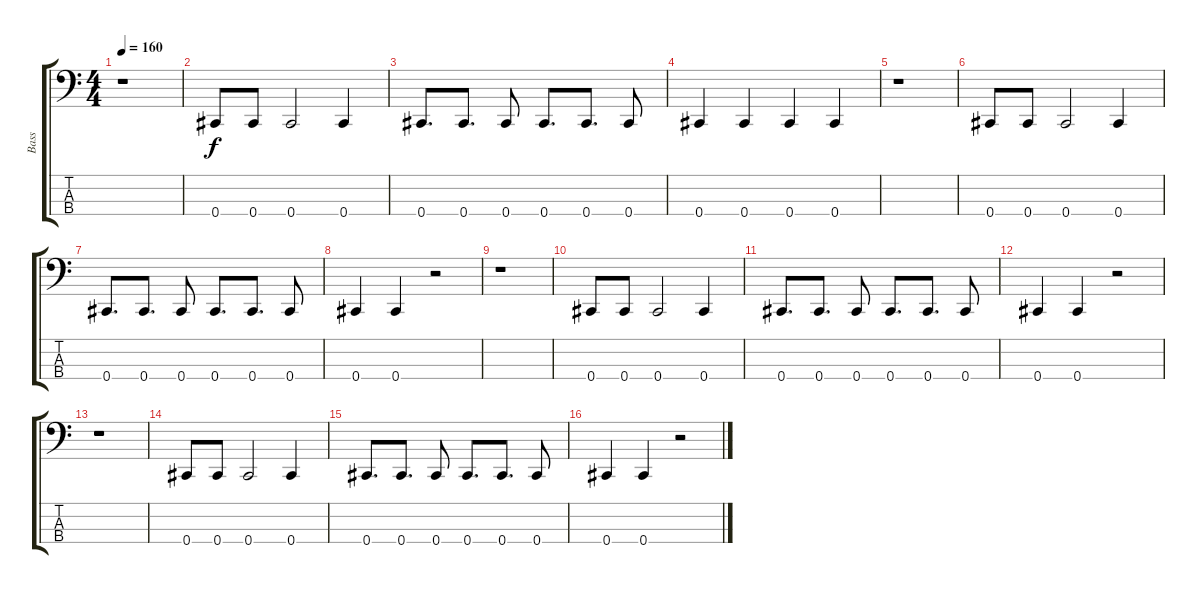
\track ("Bass" "Bass") {instrument electricbassfinger}
\staff {score tabs}
\tuning (Gb2 Db2 Ab1 Db1) {hide}
\ts (4 4)
\tempo 160
\clef f4
\ks c
r.1{dy f} |
0.4.8 0.4.8 0.4.2 0.4.4 |
0.4.8{d} 0.4.8{d} 0.4.8 0.4.8{d} 0.4.8{d} 0.4.8 |
0.4.4 0.4.4 0.4.4 0.4.4 |
r.1 |
0.4.8 0.4.8 0.4.2 0.4.4 |
0.4.8{d} 0.4.8{d} 0.4.8 0.4.8{d} 0.4.8{d} 0.4.8 |
0.4.4 0.4.4 r.2 |
r.1 |
0.4.8 0.4.8 0.4.2 0.4.4 |
0.4.8{d} 0.4.8{d} 0.4.8 0.4.8{d} 0.4.8{d} 0.4.8 |
0.4.4 0.4.4 r.2 |
r.1 |
0.4.8 0.4.8 0.4.2 0.4.4 |
0.4.8{d} 0.4.8{d} 0.4.8 0.4.8{d} 0.4.8{d} 0.4.8 |
0.4.4 0.4.4 r.2
